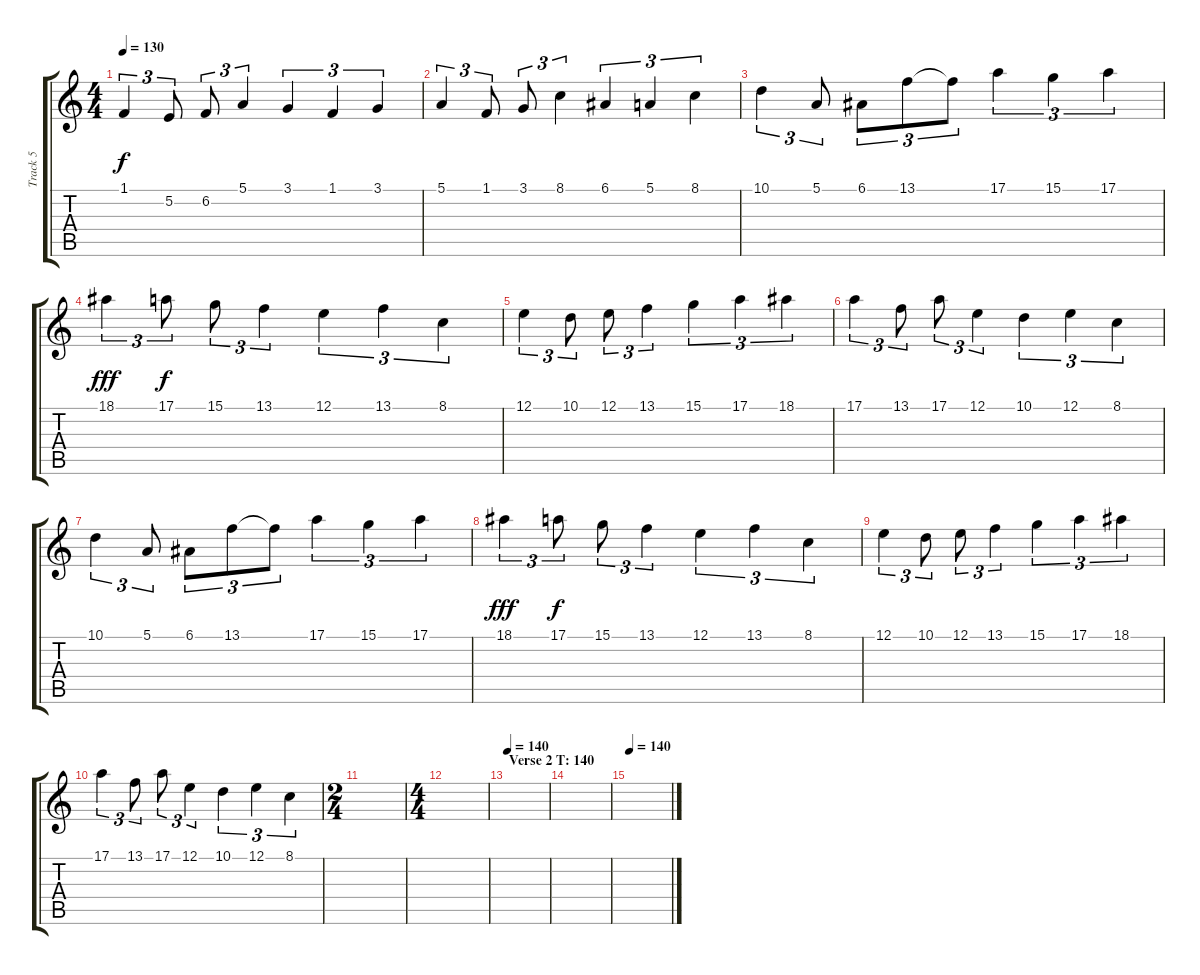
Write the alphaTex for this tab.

\track ("Track 5" "Track 5") {instrument acousticgrandpiano}
\staff {score tabs}
\tuning (E4 B3 G3 D3 A2 E2) {hide}
\ts (4 4)
\tempo 130
\clef g2
\ks c
1.1.4{tu (3 2) dy f} 5.2.8{tu (3 2)} 6.2.8{tu (3 2)} 5.1.4{tu (3 2)} 3.1.4{tu (3 2)} 1.1.4{tu (3 2)} 3.1.4{tu (3 2)} |
5.1.4{tu (3 2)} 1.1.8{tu (3 2)} 3.1.8{tu (3 2)} 8.1.4{tu (3 2)} 6.1.4{tu (3 2)} 5.1.4{tu (3 2)} 8.1.4{tu (3 2)} |
10.1.4{tu (3 2)} 5.1.8{tu (3 2)} 6.1.8{tu (3 2)} 13.1.8{tu (3 2)} 13.1{t}.8{tu (3 2)} 17.1.4{tu (3 2)} 15.1.4{tu (3 2)} 17.1.4{tu (3 2)} |
18.1.4{tu (3 2) dy fff} 17.1.8{tu (3 2) dy f} 15.1.8{tu (3 2)} 13.1.4{tu (3 2)} 12.1.4{tu (3 2)} 13.1.4{tu (3 2)} 8.1.4{tu (3 2)} |
12.1.4{tu (3 2)} 10.1.8{tu (3 2)} 12.1.8{tu (3 2)} 13.1.4{tu (3 2)} 15.1.4{tu (3 2)} 17.1.4{tu (3 2)} 18.1.4{tu (3 2)} |
17.1.4{tu (3 2)} 13.1.8{tu (3 2)} 17.1.8{tu (3 2)} 12.1.4{tu (3 2)} 10.1.4{tu (3 2)} 12.1.4{tu (3 2)} 8.1.4{tu (3 2)} |
10.1.4{tu (3 2)} 5.1.8{tu (3 2)} 6.1.8{tu (3 2)} 13.1.8{tu (3 2)} 13.1{t}.8{tu (3 2)} 17.1.4{tu (3 2)} 15.1.4{tu (3 2)} 17.1.4{tu (3 2)} |
18.1.4{tu (3 2) dy fff} 17.1.8{tu (3 2) dy f} 15.1.8{tu (3 2)} 13.1.4{tu (3 2)} 12.1.4{tu (3 2)} 13.1.4{tu (3 2)} 8.1.4{tu (3 2)} |
12.1.4{tu (3 2)} 10.1.8{tu (3 2)} 12.1.8{tu (3 2)} 13.1.4{tu (3 2)} 15.1.4{tu (3 2)} 17.1.4{tu (3 2)} 18.1.4{tu (3 2)} |
17.1.4{tu (3 2)} 13.1.8{tu (3 2)} 17.1.8{tu (3 2)} 12.1.4{tu (3 2)} 10.1.4{tu (3 2)} 12.1.4{tu (3 2)} 8.1.4{tu (3 2)} |
\ts (2 4)
|
\ts (4 4)
|
\section ("" "Verse 2 T: 140")
\tempo 140
|
|
\tempo 140
